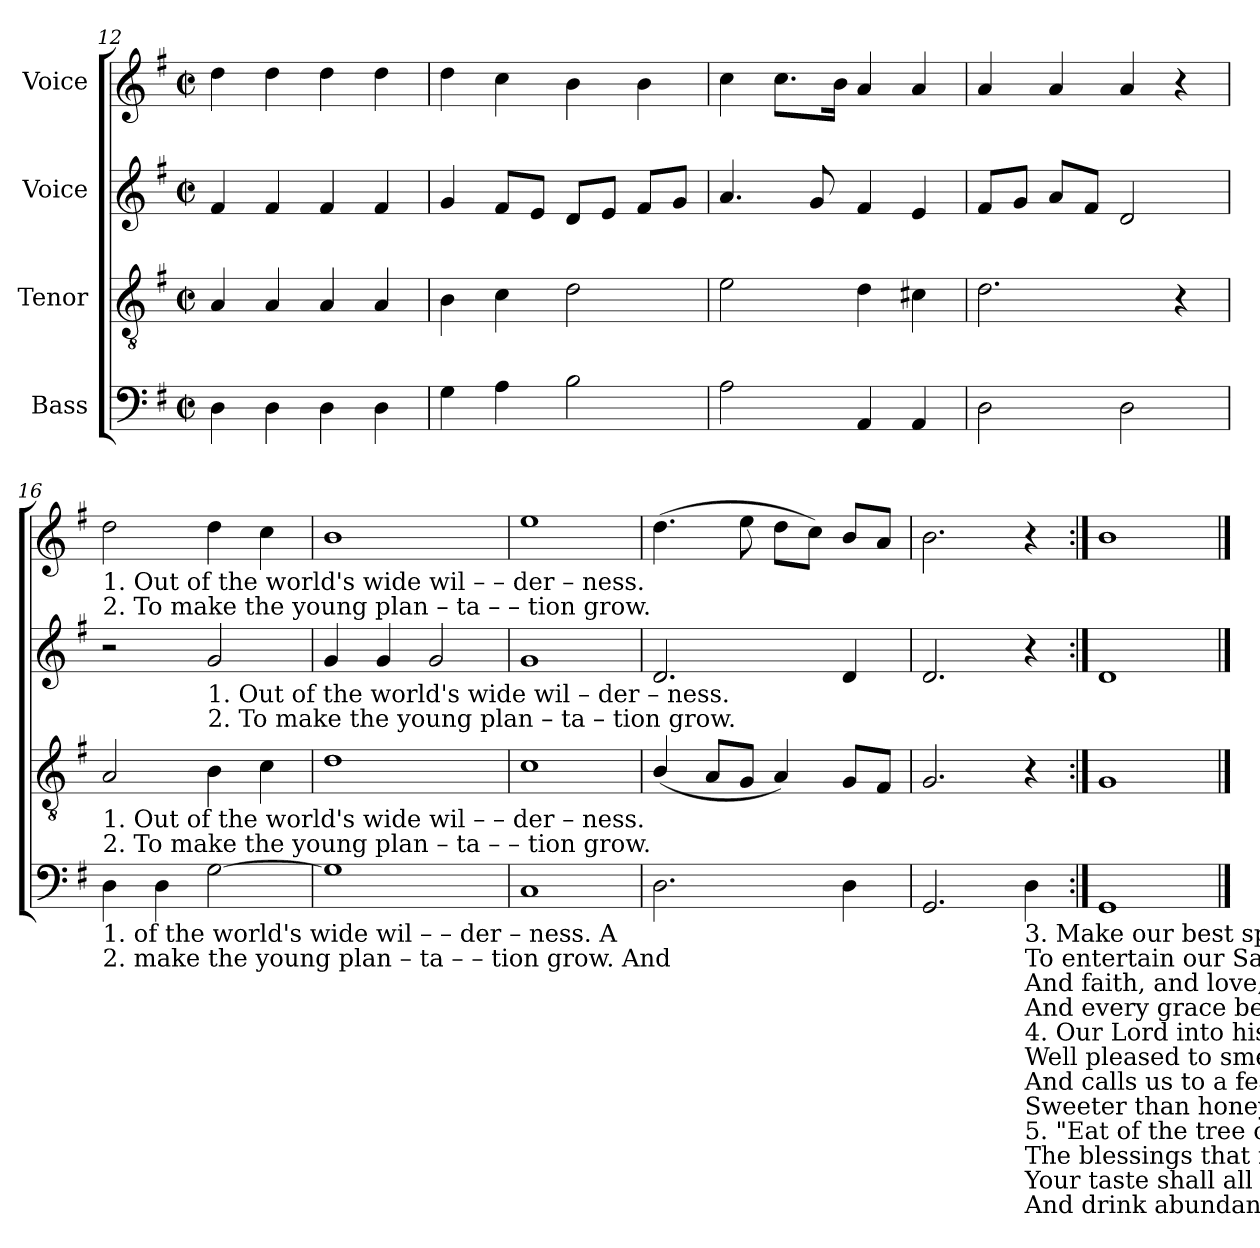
**kern	**kern	**kern	**kern
*part4	*part3	*part2	*part1
*staff4	*staff3	*staff2	*staff1
*I"Bass	*I"Tenor	*I"Voice	*I"Voice
*clefF4	*clefGv2	*clefG2	*clefG2
*k[f#]	*k[f#]	*k[f#]	*k[f#]
*M2/2	*M2/2	*M2/2	*M2/2
*met(c|)	*met(c|)	*met(c|)	*met(c|)
=12	=12	=12	=12
4D\	4A/	4f#/	4dd\
4D\	4A/	4f#/	4dd\
4D\	4A/	4f#/	4dd\
4D\	4A/	4f#/	4dd\
=13	=13	=13	=13
4G\	4B\	4g/	4dd\
4A\	4c\	8f#/L	4cc\
.	.	8e/J	.
2B\	2d\	8d/L	4b\
.	.	8e/J	.
.	.	8f#/L	4b\
.	.	8g/J	.
=14	=14	=14	=14
2A\	2e\	4.a/	4cc\
.	.	.	8.cc\L
.	.	8g/	.
.	.	.	16b\Jk
4AA/	4d\	4f#/	4a/
4AA/	4c#X\	4e/	4a/
=15	=15	=15	=15
2D\	2.d\	8f#/L	4a/
.	.	8g/J	.
.	.	8a/L	4a/
.	.	8f#/J	.
2D\	.	2d/	4a/
.	4r	.	4r
!!LO:LB:g=z
=16	=16	=16	=16
!	!	!	!LO:TX:b:t=1. Out      of   the   world's         wide     wil        –       –      der  –  ness.
!	!	!	!LO:TX:b:t=2. To    make the   young            plan  –   ta         –       –      tion     grow.
!	!LO:TX:b:t=1. Out    of  the   world's          wide      wil        –       –      der  – ness.	!	!
!	!LO:TX:b:t=2. To  make the  young             plan  –    ta         –       –      tion   grow.	!	!
!LO:TX:b:t=1. of  the  world's                        wide    wil       –        –      der –  ness.  A	!	!	!
!LO:TX:b:t=2. make the young                       plan –   ta        –        –      tion    grow. And	!	!	!
4D\	2A/	2r	2dd\
4D\	.	.	.
!	!	!LO:TX:b:t=1. Out      of the world's wide   wil          –             der  –  ness.	!
!	!	!LO:TX:b:t=2. To  make the young   plan –  ta            –             tion     grow.	!
[2G\	4B\	2g/	4dd\
.	4c\	.	4cc\
=17	=17	=17	=17
1G]	1d	4g/	1b
.	.	4g/	.
.	.	2g/	.
=18	=18	=18	=18
1C	1c	1g	1ee
=19	=19	=19	=19
2.D\	(4B/	2.d/	(4.dd\
.	8A/L	.	.
.	8G/J	.	8ee\
.	4A/)	.	8dd\L
.	.	.	8cc\J)
4D\	8G/L	4d/	8b/L
.	8F#/J	.	8a/J
=20	=20	=20	=20
2.GG/	2.G/	2.d/	2.b\
!LO:TX:b:t=3. Make our best spices flow abroad,	!	!	!
!LO:TX:b:t=To entertain our Savior God	!	!	!
!LO:TX:b:t=And faith, and love, and joy appear,	!	!	!
!LO:TX:b:t=And every grace be active here.	!	!	!
!LO:TX:b:t=4. Our Lord into his garden comes,	!	!	!
!LO:TX:b:t=Well pleased to smell our poor perfumes,	!	!	!
!LO:TX:b:t=And calls us to a feast divine,	!	!	!
!LO:TX:b:t=Sweeter than honey, milk, or wine.	!	!	!
!LO:TX:b:t=5. "Eat of the tree of life, my friends,	!	!	!
!LO:TX:b:t=The blessings that my Father sends;	!	!	!
!LO:TX:b:t=Your taste shall all my dainties prove,	!	!	!
!LO:TX:b:t=And drink abundance of my love&colon;"	!	!	!
4D\	4r	4r	4r
=21:|!	=21:|!	=21:|!	=21:|!
1GG	1G	1d	1b
==	==	==	==
*-	*-	*-	*-
